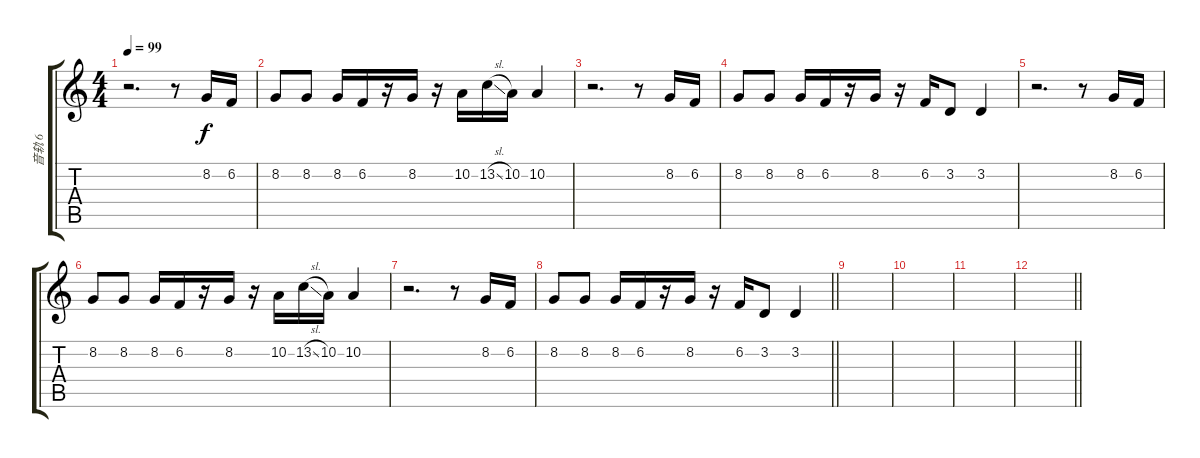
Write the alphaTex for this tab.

\track ("音轨 6" "音轨 6") {instrument synthvoice}
\staff {score tabs}
\tuning (E4 B3 G3 D3 A2 E2) {hide}
\ts (4 4)
\tempo 99
\clef g2
\ks c
r.2{d dy f} r.8 8.2.16 6.2.16 |
8.2.8 8.2.8 8.2.16 6.2.16 r.16 8.2.16 r.16 10.2.16 13.2{sl}.16 10.2.16 10.2.4 |
r.2{d} r.8 8.2.16 6.2.16 |
8.2.8 8.2.8 8.2.16 6.2.16 r.16 8.2.16 r.16 6.2.16 3.2.8 3.2.4 |
r.2{d} r.8 8.2.16 6.2.16 |
8.2.8 8.2.8 8.2.16 6.2.16 r.16 8.2.16 r.16 10.2.16 13.2{sl}.16 10.2.16 10.2.4 |
r.2{d} r.8 8.2.16 6.2.16 |
\barLineRight lightlight
8.2.8 8.2.8 8.2.16 6.2.16 r.16 8.2.16 r.16 6.2.16 3.2.8 3.2.4 |
|
|
|
\barLineRight lightlight
